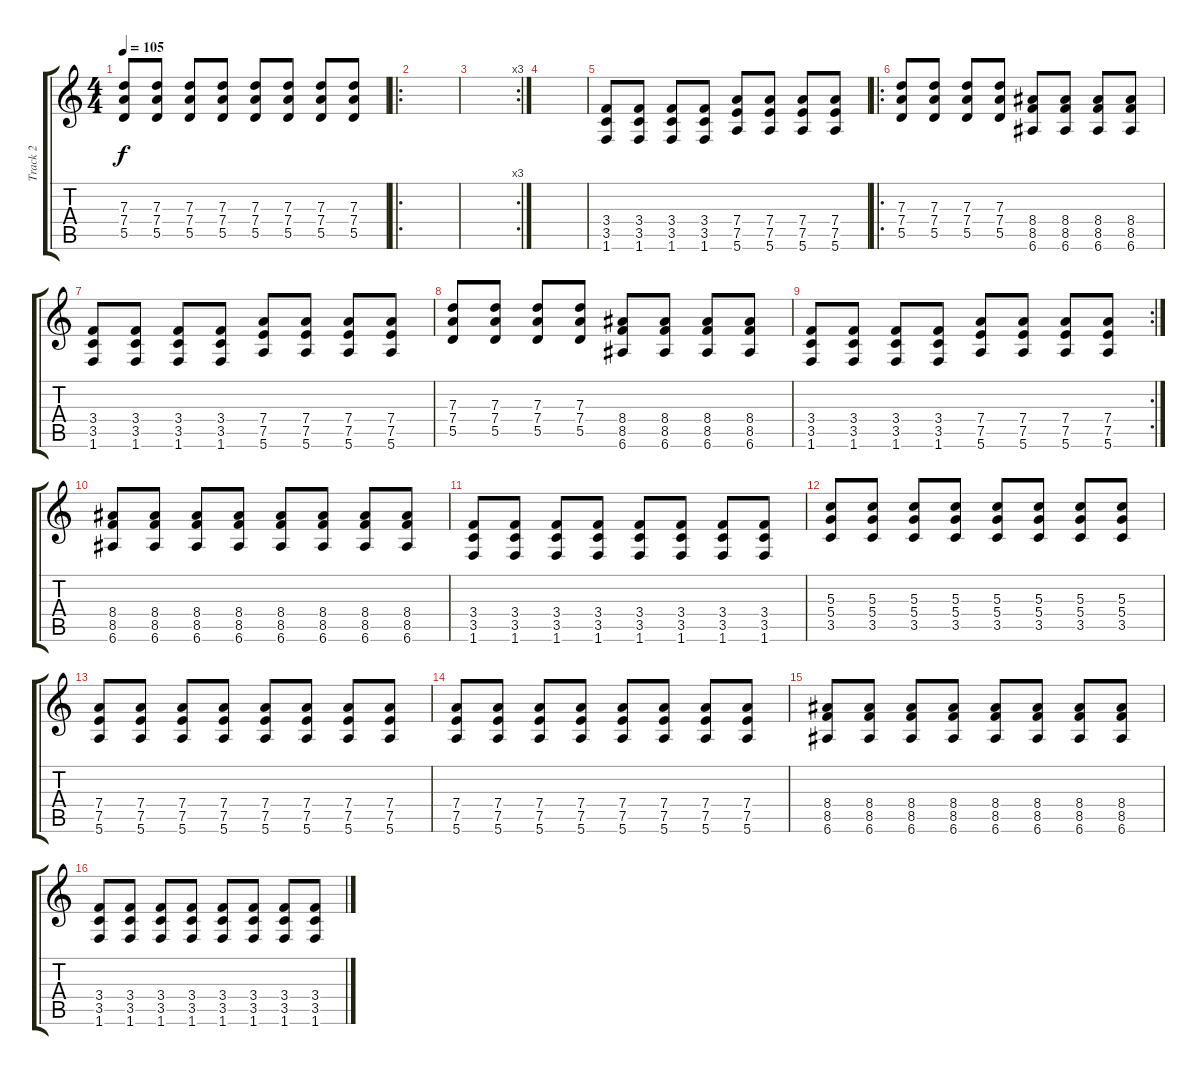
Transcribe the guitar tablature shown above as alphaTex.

\track ("Track 2" "Track 2") {instrument distortionguitar}
\staff {score tabs}
\tuning (E4 B3 G3 D3 A2 E2) {hide}
\ts (4 4)
\tempo 105
\clef g2
\ks c
(7.3 7.4 5.5).8{dy f} (7.3 7.4 5.5).8 (7.3 7.4 5.5).8 (7.3 7.4 5.5).8 (7.3 7.4 5.5).8 (7.3 7.4 5.5).8 (7.3 7.4 5.5).8 (7.3 7.4 5.5).8 |
\ro
|
\rc 3
|
|
(3.4 3.5 1.6).8 (3.4 3.5 1.6).8 (3.4 3.5 1.6).8 (3.4 3.5 1.6).8 (7.4 7.5 5.6).8 (7.4 7.5 5.6).8 (7.4 7.5 5.6).8 (7.4 7.5 5.6).8 |
\ro
(7.3 7.4 5.5).8 (7.3 7.4 5.5).8 (7.3 7.4 5.5).8 (7.3 7.4 5.5).8 (8.4 8.5 6.6).8 (8.4 8.5 6.6).8 (8.4 8.5 6.6).8 (8.4 8.5 6.6).8 |
(3.4 3.5 1.6).8 (3.4 3.5 1.6).8 (3.4 3.5 1.6).8 (3.4 3.5 1.6).8 (7.4 7.5 5.6).8 (7.4 7.5 5.6).8 (7.4 7.5 5.6).8 (7.4 7.5 5.6).8 |
(7.3 7.4 5.5).8 (7.3 7.4 5.5).8 (7.3 7.4 5.5).8 (7.3 7.4 5.5).8 (8.4 8.5 6.6).8 (8.4 8.5 6.6).8 (8.4 8.5 6.6).8 (8.4 8.5 6.6).8 |
\rc 2
(3.4 3.5 1.6).8 (3.4 3.5 1.6).8 (3.4 3.5 1.6).8 (3.4 3.5 1.6).8 (7.4 7.5 5.6).8 (7.4 7.5 5.6).8 (7.4 7.5 5.6).8 (7.4 7.5 5.6).8 |
(8.4 8.5 6.6).8 (8.4 8.5 6.6).8 (8.4 8.5 6.6).8 (8.4 8.5 6.6).8 (8.4 8.5 6.6).8 (8.4 8.5 6.6).8 (8.4 8.5 6.6).8 (8.4 8.5 6.6).8 |
(3.4 3.5 1.6).8 (3.4 3.5 1.6).8 (3.4 3.5 1.6).8 (3.4 3.5 1.6).8 (3.4 3.5 1.6).8 (3.4 3.5 1.6).8 (3.4 3.5 1.6).8 (3.4 3.5 1.6).8 |
(5.3 5.4 3.5).8 (5.3 5.4 3.5).8 (5.3 5.4 3.5).8 (5.3 5.4 3.5).8 (5.3 5.4 3.5).8 (5.3 5.4 3.5).8 (5.3 5.4 3.5).8 (5.3 5.4 3.5).8 |
(7.4 7.5 5.6).8 (7.4 7.5 5.6).8 (7.4 7.5 5.6).8 (7.4 7.5 5.6).8 (7.4 7.5 5.6).8 (7.4 7.5 5.6).8 (7.4 7.5 5.6).8 (7.4 7.5 5.6).8 |
(7.4 7.5 5.6).8 (7.4 7.5 5.6).8 (7.4 7.5 5.6).8 (7.4 7.5 5.6).8 (7.4 7.5 5.6).8 (7.4 7.5 5.6).8 (7.4 7.5 5.6).8 (7.4 7.5 5.6).8 |
(8.4 8.5 6.6).8 (8.4 8.5 6.6).8 (8.4 8.5 6.6).8 (8.4 8.5 6.6).8 (8.4 8.5 6.6).8 (8.4 8.5 6.6).8 (8.4 8.5 6.6).8 (8.4 8.5 6.6).8 |
(3.4 3.5 1.6).8 (3.4 3.5 1.6).8 (3.4 3.5 1.6).8 (3.4 3.5 1.6).8 (3.4 3.5 1.6).8 (3.4 3.5 1.6).8 (3.4 3.5 1.6).8 (3.4 3.5 1.6).8
